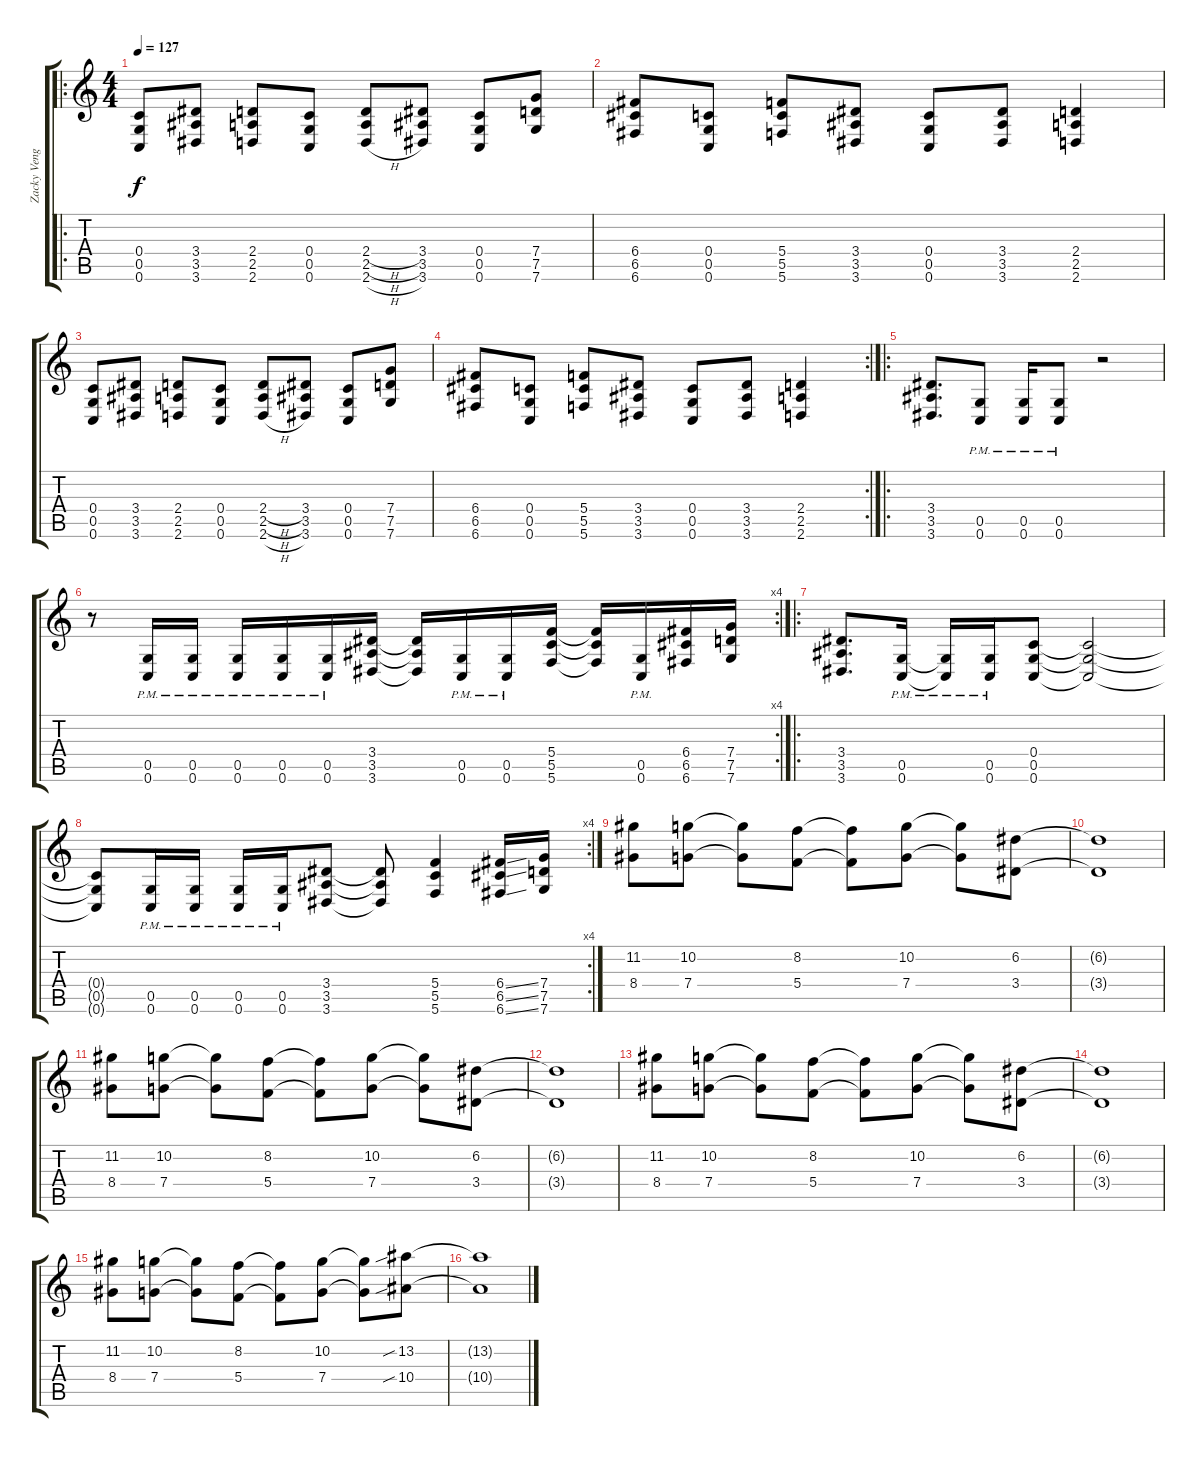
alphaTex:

\track ("Zacky Vengeance" "Zacky Veng") {instrument distortionguitar}
\staff {score tabs}
\tuning (D4 A3 F3 C3 G2 C2) {hide}
\ro
\ts (4 4)
\tempo 127
\clef g2
\ks c
(0.4 0.5 0.6).8{dy f} (3.4 3.5 3.6).8 (2.4 2.5 2.6).8 (0.4 0.5 0.6).8 (2.4{h} 2.5{h} 2.6{h}).8 (3.4 3.5 3.6).8 (0.4 0.5 0.6).8 (7.4 7.5 7.6).8 |
(6.4 6.5 6.6).8 (0.4 0.5 0.6).8 (5.4 5.5 5.6).8 (3.4 3.5 3.6).8 (0.4 0.5 0.6).8 (3.4 3.5 3.6).8 (2.4 2.5 2.6).4 |
(0.4 0.5 0.6).8 (3.4 3.5 3.6).8 (2.4 2.5 2.6).8 (0.4 0.5 0.6).8 (2.4{h} 2.5{h} 2.6{h}).8 (3.4 3.5 3.6).8 (0.4 0.5 0.6).8 (7.4 7.5 7.6).8 |
\rc 2
(6.4 6.5 6.6).8 (0.4 0.5 0.6).8 (5.4 5.5 5.6).8 (3.4 3.5 3.6).8 (0.4 0.5 0.6).8 (3.4 3.5 3.6).8 (2.4 2.5 2.6).4 |
\ro
(3.4 3.5 3.6).8{d} (0.5{pm} 0.6{pm}).8 (0.5{pm} 0.6{pm}).16 (0.5{pm} 0.6{pm}).8 r.2 |
\rc 4
r.8 (0.5 0.6{pm}).16 (0.5 0.6{pm}).16 (0.5 0.6{pm}).16 (0.5 0.6{pm}).16 (0.5 0.6{pm}).16 (3.4 3.5 3.6).16 (3.4{t} 3.5{t} 3.6{t}).16 (0.5 0.6{pm}).16 (0.5 0.6{pm}).16 (5.4 5.5 5.6).16 (5.4{t} 5.5{t} 5.6{t}).16 (0.5 0.6{pm}).16 (6.4 6.5 6.6).16 (7.4 7.5 7.6).16 |
\ro
(3.4 3.5 3.6).8{d} (0.5{pm} 0.6{pm}).16 (0.5{pm t} 0.6{pm t}).16 (0.5{pm} 0.6{pm}).16 (0.4 0.5 0.6).8 (0.4{t} 0.5{t} 0.6{t}).2 |
\rc 4
(0.4{t} 0.5{t} 0.6{t}).8 (0.5{pm} 0.6{pm}).16 (0.5{pm} 0.6{pm}).16 (0.5{pm} 0.6{pm}).16 (0.5{pm} 0.6{pm}).16 (3.4 3.5 3.6).8 (3.4{t} 3.5{t} 3.6{t}).8 (5.4 5.5 5.6).4 (6.4{ss} 6.5{ss} 6.6{ss}).16 (7.4 7.5 7.6).16 |
(11.2 8.4).8 (10.2 7.4).8 (10.2{t} 7.4{t}).8 (8.2 5.4).8 (8.2{t} 5.4{t}).8 (10.2 7.4).8 (10.2{t} 7.4{t}).8 (6.2 3.4).8 |
(6.2{t} 3.4{t}).1 |
(11.2 8.4).8 (10.2 7.4).8 (10.2{t} 7.4{t}).8 (8.2 5.4).8 (8.2{t} 5.4{t}).8 (10.2 7.4).8 (10.2{t} 7.4{t}).8 (6.2 3.4).8 |
(6.2{t} 3.4{t}).1 |
(11.2 8.4).8 (10.2 7.4).8 (10.2{t} 7.4{t}).8 (8.2 5.4).8 (8.2{t} 5.4{t}).8 (10.2 7.4).8 (10.2{t} 7.4{t}).8 (6.2 3.4).8 |
(6.2{t} 3.4{t}).1 |
(11.2 8.4).8 (10.2 7.4).8 (10.2{t} 7.4{t}).8 (8.2 5.4).8 (8.2{t} 5.4{t}).8 (10.2 7.4).8 (10.2{t} 7.4{t}).8 (13.2{sib} 10.4{sib}).8 |
(13.2{t} 10.4{t}).1
